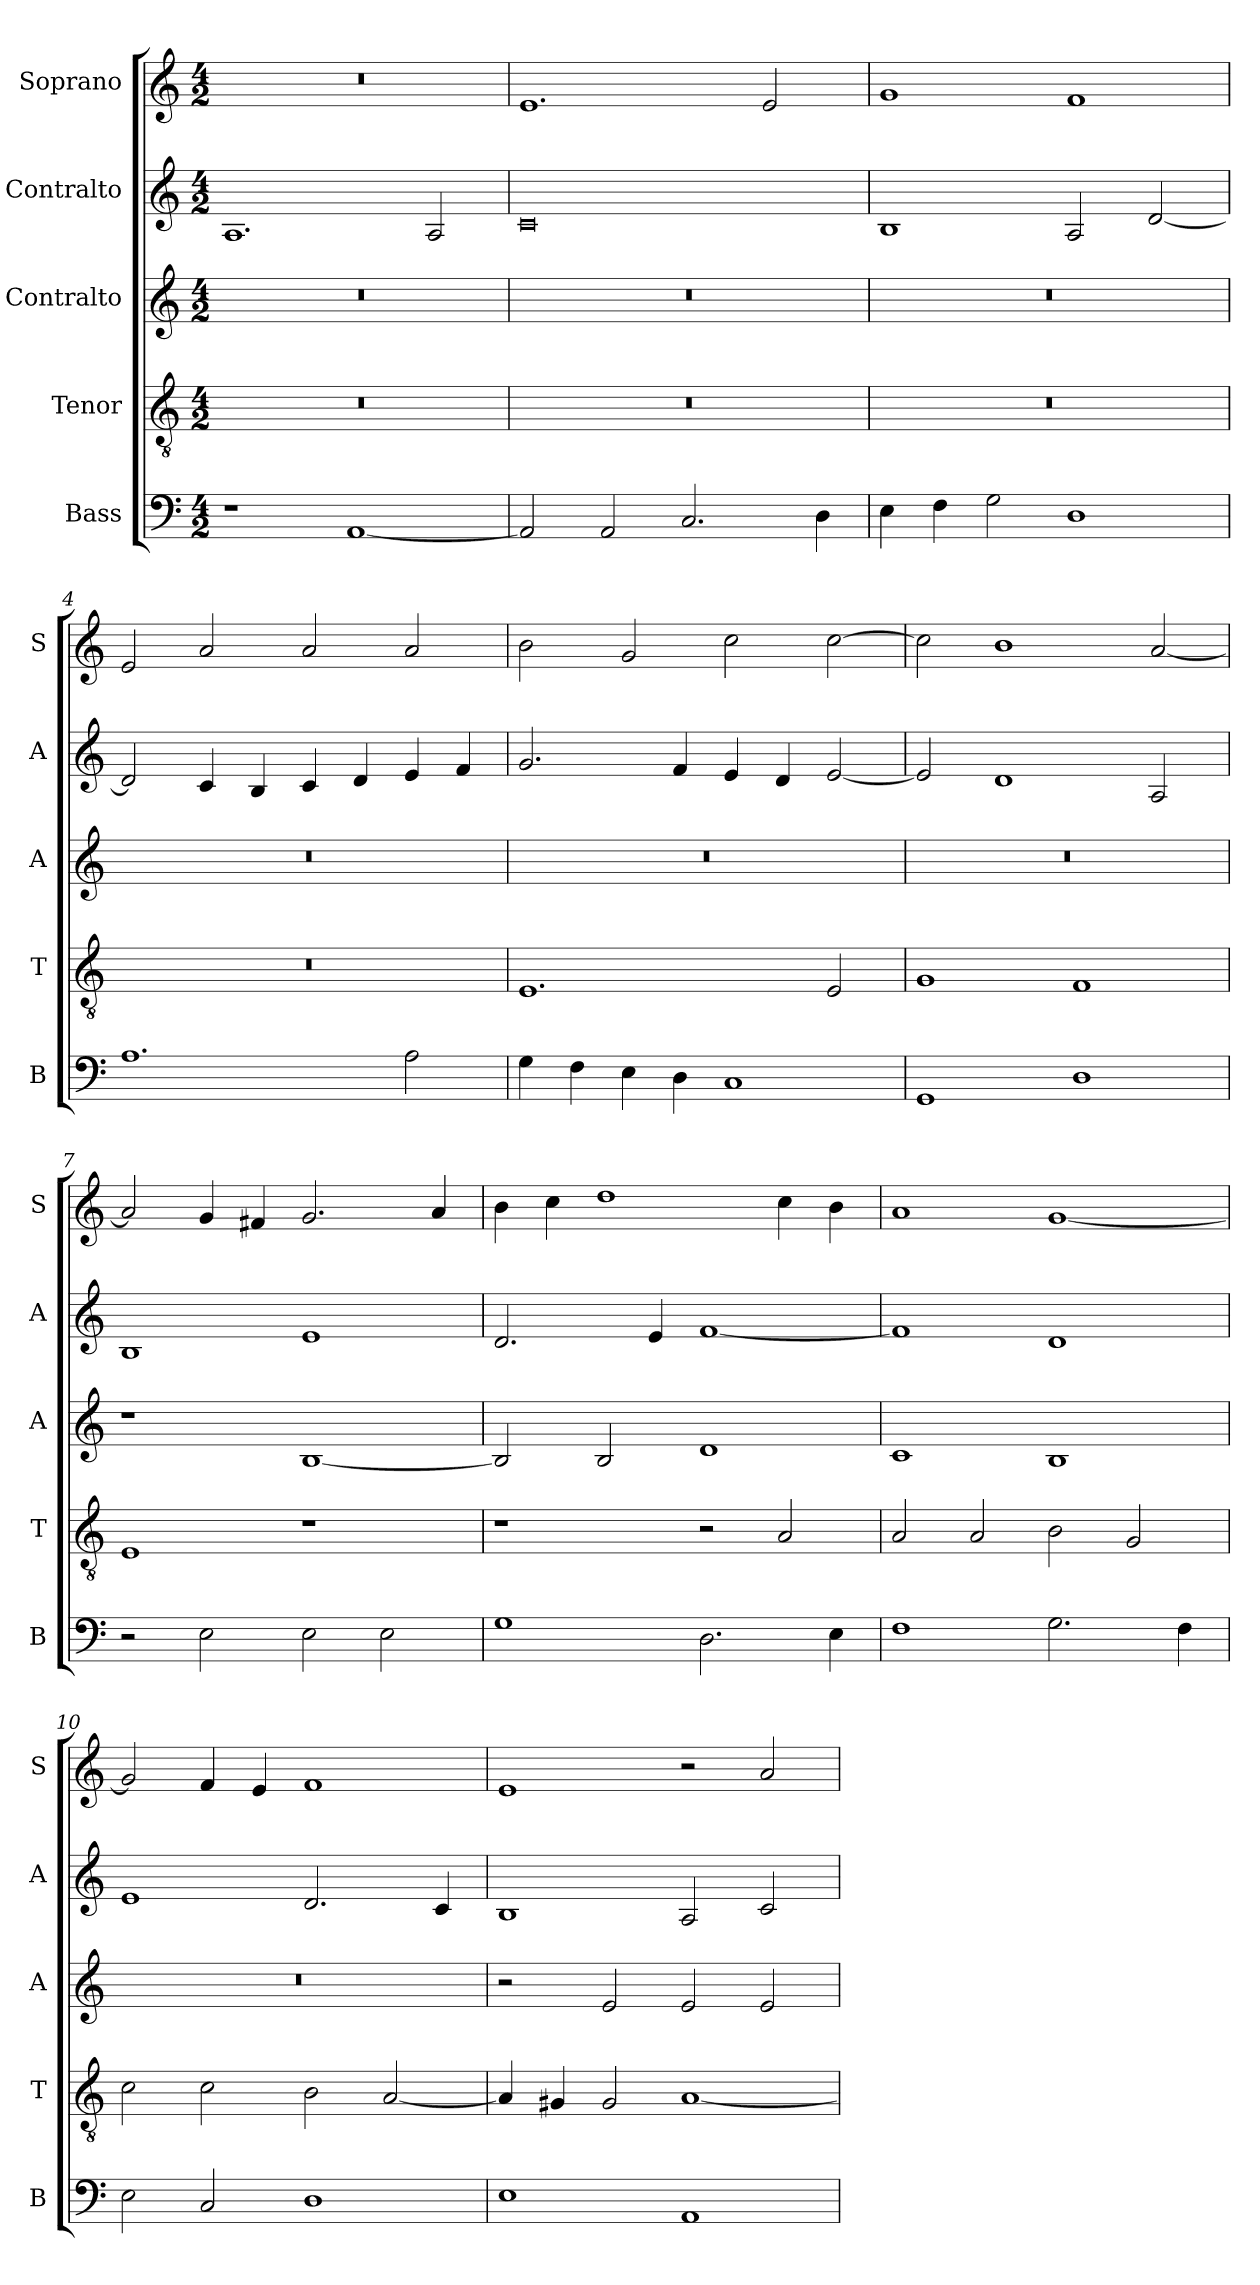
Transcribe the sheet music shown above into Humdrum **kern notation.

**kern	**kern	**kern	**kern	**kern
*part5	*part4	*part3	*part2	*part1
*staff5	*staff4	*staff3	*staff2	*staff1
*I"Bass	*I"Tenor	*I"Contralto	*I"Contralto	*I"Soprano
*I'B	*I'T	*I'A	*I'A	*I'S
*clefF4	*clefGv2	*clefG2	*clefG2	*clefG2
*k[]	*k[]	*k[]	*k[]	*k[]
*E:phr	*E:phr	*E:phr	*E:phr	*E:phr
*M4/2	*M4/2	*M4/2	*M4/2	*M4/2
=1	=1	=1	=1	=1
1r	0r	0r	1.A	0r
[1AA	.	.	.	.
.	.	.	2A	.
=2	=2	=2	=2	=2
2AA]	0r	0r	0c	1.e
2AA	.	.	.	.
2.C	.	.	.	.
.	.	.	.	2e
4D	.	.	.	.
=3	=3	=3	=3	=3
4E	0r	0r	1B	1g
4F	.	.	.	.
2G	.	.	.	.
1D	.	.	2A	1f
.	.	.	[2d	.
=4	=4	=4	=4	=4
1.A	0r	0r	2d]	2e
.	.	.	4c	2a
.	.	.	4B	.
.	.	.	4c	2a
.	.	.	4d	.
2A	.	.	4e	2a
.	.	.	4f	.
=5	=5	=5	=5	=5
4G	1.E	0r	2.g	2b
4F	.	.	.	.
4E	.	.	.	2g
4D	.	.	4f	.
1C	.	.	4e	2cc
.	.	.	4d	.
.	2E	.	[2e	[2cc
=6	=6	=6	=6	=6
1GG	1G	0r	2e]	2cc]
.	.	.	1d	1b
1D	1F	.	.	.
.	.	.	2A	[2a
=7	=7	=7	=7	=7
2r	1E	1r	1B	2a]
2E	.	.	.	4g
.	.	.	.	4f#X
2E	1r	[1B	1e	2.g
2E	.	.	.	.
.	.	.	.	4a
=8	=8	=8	=8	=8
1G	1r	2B]	2.d	4b
.	.	.	.	4cc
.	.	2B	.	1dd
.	.	.	4e	.
2.D	2r	1d	[1f	.
.	2A	.	.	4cc
4E	.	.	.	4b
=9	=9	=9	=9	=9
1F	2A	1c	1f]	1a
.	2A	.	.	.
2.G	2B	1B	1d	[1g
.	2G	.	.	.
4F	.	.	.	.
=10	=10	=10	=10	=10
2E	2c	0r	1e	2g]
2C	2c	.	.	4f
.	.	.	.	4e
1D	2B	.	2.d	1f
.	[2A	.	.	.
.	.	.	4c	.
=11	=11	=11	=11	=11
1E	4A]	2r	1B	1e
.	4G#X	.	.	.
.	2G#	2e	.	.
1AA	[1A	2e	2A	2r
.	.	2e	2c	2a
=	=	=	=	=
*-	*-	*-	*-	*-
